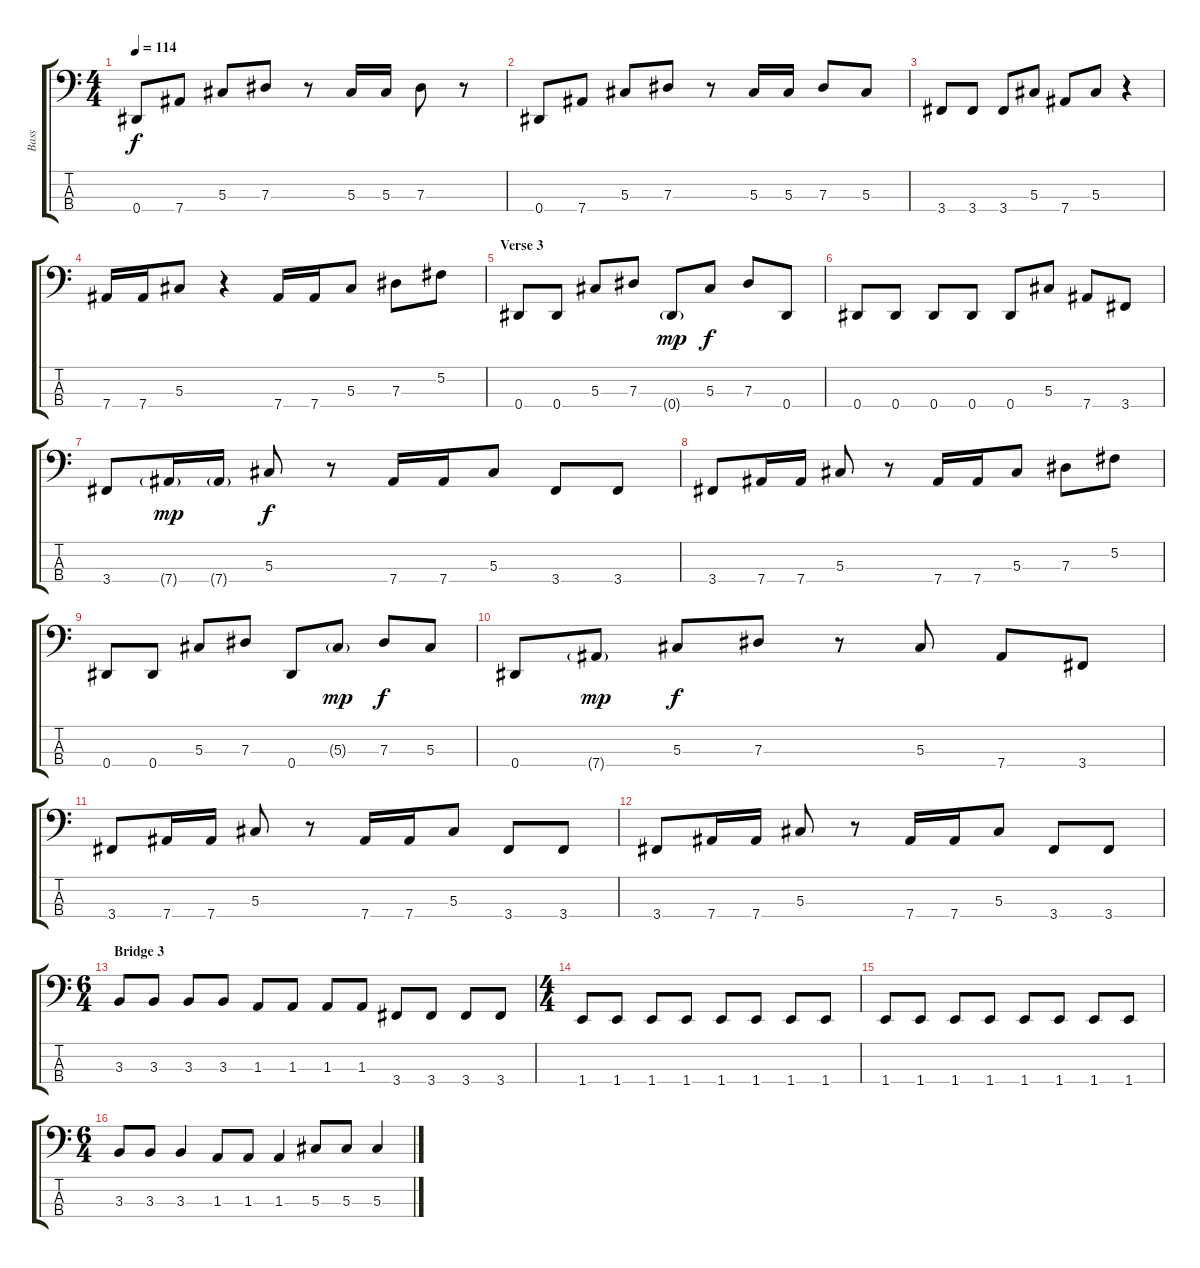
\track ("Bass" "Bass") {instrument electricbassfinger}
\staff {score tabs}
\tuning (Gb2 Db2 Ab1 Eb1) {hide}
\ts (4 4)
\tempo 114
\clef f4
\ks c
0.4.8{dy f} 7.4.8 5.3.8 7.3.8 r.8 5.3.16 5.3.16 7.3.8 r.8 |
0.4.8 7.4.8 5.3.8 7.3.8 r.8 5.3.16 5.3.16 7.3.8 5.3.8 |
3.4.8 3.4.8 3.4.8 5.3.8 7.4.8 5.3.8 r.4 |
7.4.16 7.4.16 5.3.8 r.4 7.4.16 7.4.16 5.3.8 7.3.8 5.2.8 |
\section ("" "Verse 3")
0.4.8 0.4.8 5.3.8 7.3.8 0.4{g}.8{dy mp} 5.3.8{dy f} 7.3.8 0.4.8 |
0.4.8 0.4.8 0.4.8 0.4.8 0.4.8 5.3.8 7.4.8 3.4.8 |
3.4.8 7.4{g}.16{dy mp} 7.4{g}.16 5.3.8{dy f} r.8 7.4.16 7.4.16 5.3.8 3.4.8 3.4.8 |
3.4.8 7.4.16 7.4.16 5.3.8 r.8 7.4.16 7.4.16 5.3.8 7.3.8 5.2.8 |
0.4.8 0.4.8 5.3.8 7.3.8 0.4.8 5.3{g}.8{dy mp} 7.3.8{dy f} 5.3.8 |
0.4.8 7.4{g}.8{dy mp} 5.3.8{dy f} 7.3.8 r.8 5.3.8 7.4.8 3.4.8 |
3.4.8 7.4.16 7.4.16 5.3.8 r.8 7.4.16 7.4.16 5.3.8 3.4.8 3.4.8 |
3.4.8 7.4.16 7.4.16 5.3.8 r.8 7.4.16 7.4.16 5.3.8 3.4.8 3.4.8 |
\ts (6 4)
\section ("" "Bridge 3")
3.3.8 3.3.8 3.3.8 3.3.8 1.3.8 1.3.8 1.3.8 1.3.8 3.4.8 3.4.8 3.4.8 3.4.8 |
\ts (4 4)
1.4.8 1.4.8 1.4.8 1.4.8 1.4.8 1.4.8 1.4.8 1.4.8 |
1.4.8 1.4.8 1.4.8 1.4.8 1.4.8 1.4.8 1.4.8 1.4.8 |
\ts (6 4)
3.3.8 3.3.8 3.3.4 1.3.8 1.3.8 1.3.4 5.3.8 5.3.8 5.3.4
